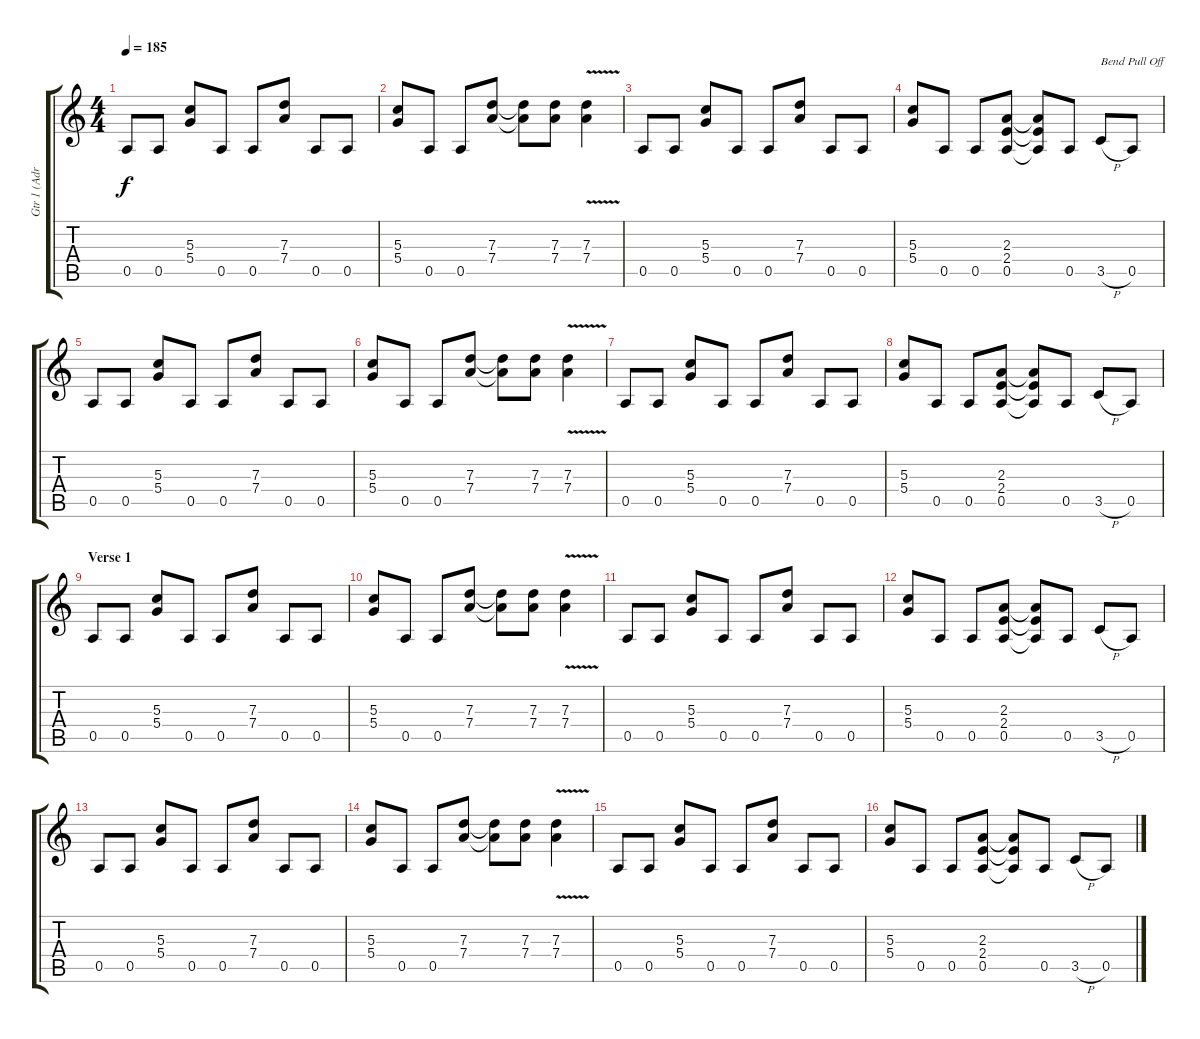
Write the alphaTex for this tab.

\track ("Gtr 1 (Adrian Smith" "Gtr 1 (Adr") {instrument distortionguitar}
\staff {score tabs}
\tuning (E4 B3 G3 D3 A2 E2) {hide}
\ts (4 4)
\tempo 185
\clef g2
\ks c
0.5.8{dy f} 0.5.8 (5.3 5.4).8 0.5.8 0.5.8 (7.3 7.4).8 0.5.8 0.5.8 |
(5.3 5.4).8 0.5.8 0.5.8 (7.3 7.4).8 (7.3{t} 7.4{t}).8 (7.3 7.4).8 (7.3{v} 7.4{v}).4 |
0.5.8 0.5.8 (5.3 5.4).8 0.5.8 0.5.8 (7.3 7.4).8 0.5.8 0.5.8 |
(5.3 5.4).8 0.5.8 0.5.8 (2.3 2.4 0.5).8 (2.3{t} 2.4{t} 0.5{t}).8 0.5.8 3.5{h}.8{txt "Bend Pull Off"} 0.5.8 |
0.5.8 0.5.8 (5.3 5.4).8 0.5.8 0.5.8 (7.3 7.4).8 0.5.8 0.5.8 |
(5.3 5.4).8 0.5.8 0.5.8 (7.3 7.4).8 (7.3{t} 7.4{t}).8 (7.3 7.4).8 (7.3{v} 7.4{v}).4 |
0.5.8 0.5.8 (5.3 5.4).8 0.5.8 0.5.8 (7.3 7.4).8 0.5.8 0.5.8 |
(5.3 5.4).8 0.5.8 0.5.8 (2.3 2.4 0.5).8 (2.3{t} 2.4{t} 0.5{t}).8 0.5.8 3.5{h}.8 0.5.8 |
\section ("" "Verse 1")
0.5.8 0.5.8 (5.3 5.4).8 0.5.8 0.5.8 (7.3 7.4).8 0.5.8 0.5.8 |
(5.3 5.4).8 0.5.8 0.5.8 (7.3 7.4).8 (7.3{t} 7.4{t}).8 (7.3 7.4).8 (7.3{v} 7.4{v}).4 |
0.5.8 0.5.8 (5.3 5.4).8 0.5.8 0.5.8 (7.3 7.4).8 0.5.8 0.5.8 |
(5.3 5.4).8 0.5.8 0.5.8 (2.3 2.4 0.5).8 (2.3{t} 2.4{t} 0.5{t}).8 0.5.8 3.5{h}.8 0.5.8 |
0.5.8 0.5.8 (5.3 5.4).8 0.5.8 0.5.8 (7.3 7.4).8 0.5.8 0.5.8 |
(5.3 5.4).8 0.5.8 0.5.8 (7.3 7.4).8 (7.3{t} 7.4{t}).8 (7.3 7.4).8 (7.3{v} 7.4{v}).4 |
0.5.8 0.5.8 (5.3 5.4).8 0.5.8 0.5.8 (7.3 7.4).8 0.5.8 0.5.8 |
(5.3 5.4).8 0.5.8 0.5.8 (2.3 2.4 0.5).8 (2.3{t} 2.4{t} 0.5{t}).8 0.5.8 3.5{h}.8 0.5.8
